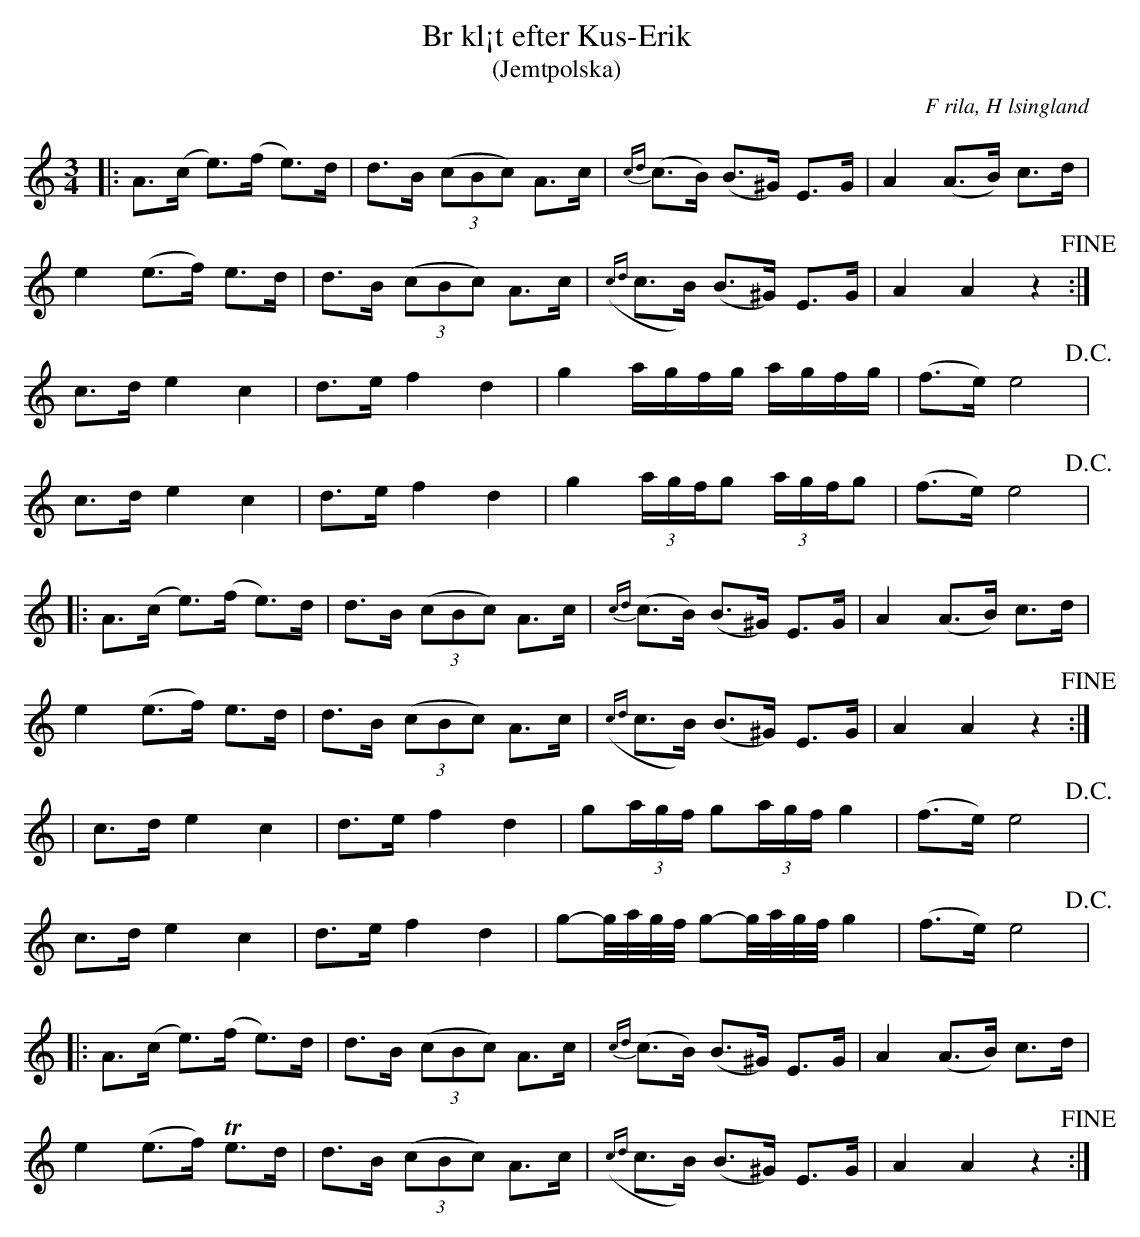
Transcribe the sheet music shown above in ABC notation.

X:1
T: Br kl¡t efter Kus-Erik
T: (Jemtpolska)
O: F rila, H lsingland
M: 3/4
L: 1/8
K: Am
|:A>(c e>)(f e)>d | d>B ((3cBc) A>c | {cd}(c>B) (B>^G)   E>G      | A2    (A>B) c>d  |
e2   (e>f) e>d  | d>B ((3cBc) A>c | ({cd}c>B)    (B>^G)   E>G      | A2    A2    z2  !fine! :|
K: C
c>d  e2    c2   | d>e f2      d2  | g2        a/g/f/g/ a/g/f/g/ | (f>e) e4 !D.C.!       |
c>d  e2    c2   | d>e f2      d2  | g2        (3a/g/f/g (3a/g/f/g | (f>e) e4 !D.C.!       |
|:A>(c e>)(f e)>d | d>B ((3cBc) A>c | {cd}(c>B) (B>^G)   E>G      | A2    (A>B) c>d  |
e2   (e>f) e>d  | d>B ((3cBc) A>c | ({cd}c>B)    (B>^G)   E>G      | A2    A2    z2  !fine! :|
K: C
|c>d  e2    c2   | d>e f2      d2  | g(3a/g/f/        g(3a/g/f/ g2 | (f>e) e4 !D.C.!       |
c>d  e2    c2   | d>e f2      d2  | g-g//a//g//f//        g-g//a//g//f// g2  | (f>e) e4 !D.C.!       |
|:A>(c e>)(f e)>d | d>B ((3cBc) A>c | {cd}(c>B) (B>^G)   E>G      | A2    (A>B) c>d  |
e2   (e>f) Tre>d  | d>B ((3cBc) tA>c | ({cd}c>B)    (B>^G)   E>G      | A2    A2    z2  !fine! :|
